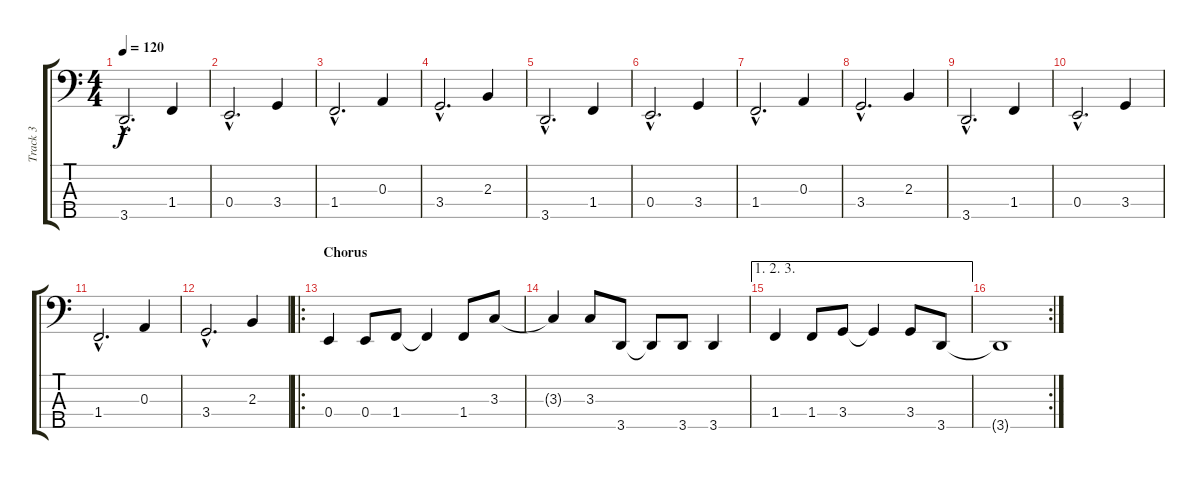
\track ("Track 3" "Track 3") {instrument electricbassfinger}
\staff {score tabs}
\tuning (G2 D2 A1 E1 B0) {hide}
\ts (4 4)
\tempo 120
\clef f4
\ks c
3.5{hac}.2{d dy f} 1.4.4 |
0.4{hac}.2{d} 3.4.4 |
1.4{hac}.2{d} 0.3.4 |
3.4{hac}.2{d} 2.3.4 |
3.5{hac}.2{d} 1.4.4 |
0.4{hac}.2{d} 3.4.4 |
1.4{hac}.2{d} 0.3.4 |
3.4{hac}.2{d} 2.3.4 |
3.5{hac}.2{d} 1.4.4 |
0.4{hac}.2{d} 3.4.4 |
1.4{hac}.2{d} 0.3.4 |
3.4{hac}.2{d} 2.3.4 |
\ro
\section ("" "Chorus")
0.4.4 0.4.8 1.4.8 1.4{t}.4 1.4.8 3.3.8 |
3.3{t}.4 3.3.8 3.5.8 3.5{t}.8 3.5.8 3.5.4 |
\ae (1 2 3)
1.4.4 1.4.8 3.4.8 3.4{t}.4 3.4.8 3.5.8 |
\rc 2
3.5{t}.1
